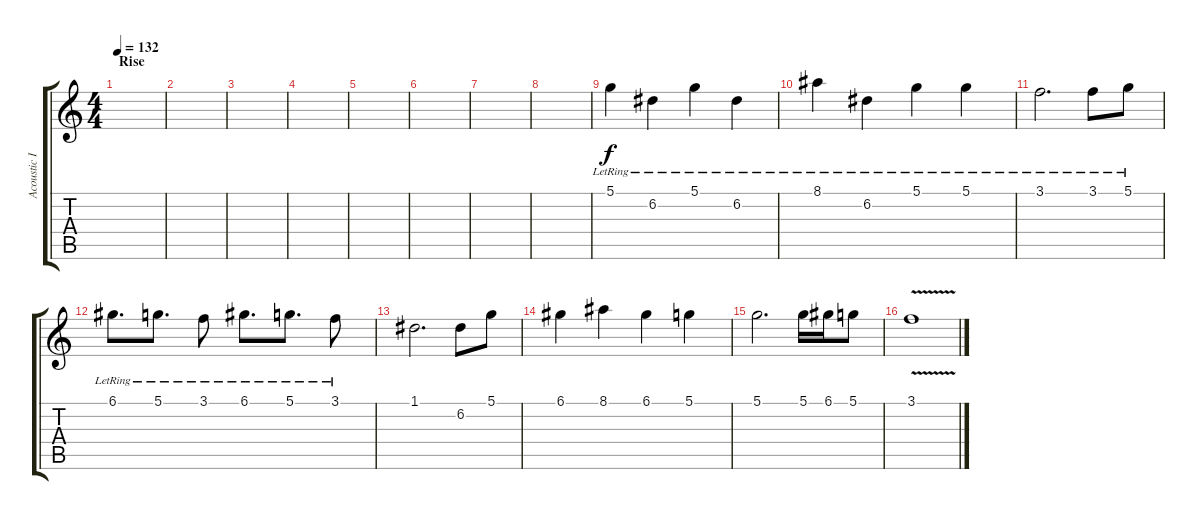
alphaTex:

\track ("Acoustic II" "Acoustic I") {instrument acousticguitarsteel}
\staff {score tabs}
\tuning (D4 A3 F3 C3 G2 C2) {hide}
\ts (4 4)
\section ("" "Rise")
\tempo 132
\clef g2
\ks c
|
|
|
|
|
|
|
|
5.1{lr}.4 6.2{lr}.4 5.1{lr}.4 6.2{lr}.4 |
8.1{lr}.4 6.2{lr}.4 5.1{lr}.4 5.1{lr}.4 |
3.1{lr}.2{d} 3.1{lr}.8 5.1{lr}.8 |
6.1{lr}.8{d} 5.1{lr}.8{d} 3.1{lr}.8 6.1{lr}.8{d} 5.1{lr}.8{d} 3.1{lr}.8 |
1.1.2{d} 6.2.8 5.1.8 |
6.1.4 8.1.4 6.1.4 5.1.4 |
5.1.2{d} 5.1.16 6.1.16 5.1.8 |
3.1{v}.1
